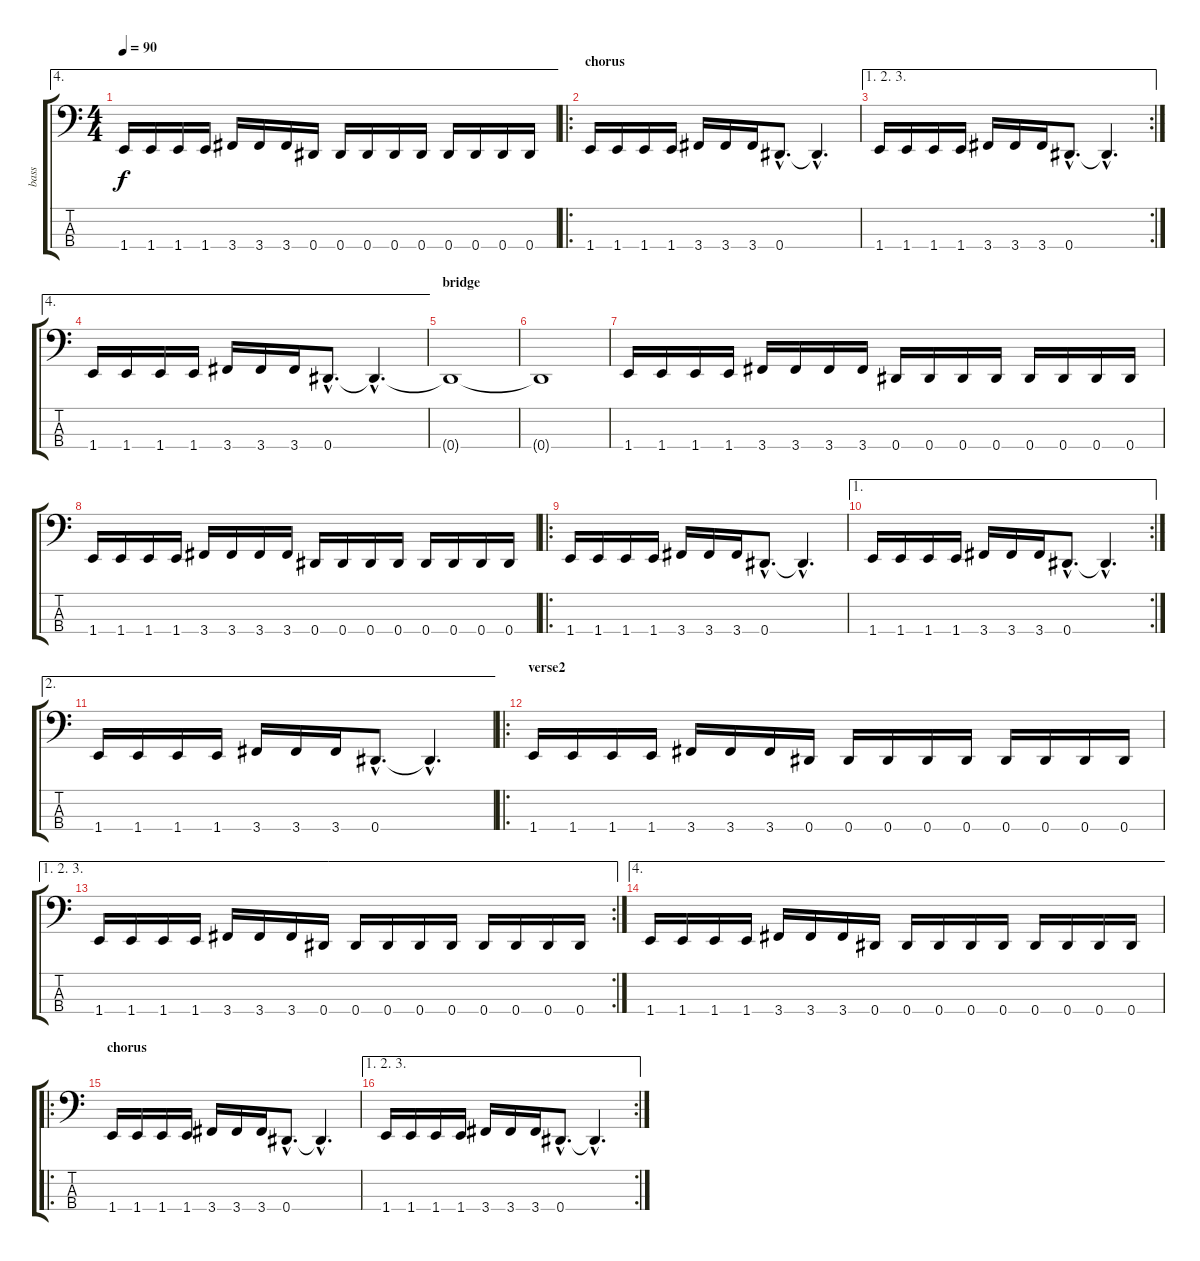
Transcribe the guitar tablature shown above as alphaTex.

\track ("bass" "bass") {instrument electricbassfinger}
\staff {score tabs}
\tuning (Gb2 Db2 Ab1 Eb1) {hide}
\ae 4
\ts (4 4)
\tempo 90
\clef f4
\ks c
1.4.16{dy f} 1.4.16 1.4.16 1.4.16 3.4.16 3.4.16 3.4.16 0.4.16 0.4.16 0.4.16 0.4.16 0.4.16 0.4.16 0.4.16 0.4.16 0.4.16 |
\ro
\section ("" "chorus")
1.4.16 1.4.16 1.4.16 1.4.16 3.4.16 3.4.16 3.4.16 0.4{hac}.8{d} 0.4{hac t}.4{d} |
\ae (1 2 3)
\rc 2
1.4.16 1.4.16 1.4.16 1.4.16 3.4.16 3.4.16 3.4.16 0.4{hac}.8{d} 0.4{hac t}.4{d} |
\ae 4
1.4.16 1.4.16 1.4.16 1.4.16 3.4.16 3.4.16 3.4.16 0.4{hac}.8{d} 0.4{hac t}.4{d} |
\section ("" "bridge")
0.4{t}.1 |
0.4{t}.1 |
1.4.16 1.4.16 1.4.16 1.4.16 3.4.16 3.4.16 3.4.16 3.4.16 0.4.16 0.4.16 0.4.16 0.4.16 0.4.16 0.4.16 0.4.16 0.4.16 |
1.4.16 1.4.16 1.4.16 1.4.16 3.4.16 3.4.16 3.4.16 3.4.16 0.4.16 0.4.16 0.4.16 0.4.16 0.4.16 0.4.16 0.4.16 0.4.16 |
\ro
1.4.16 1.4.16 1.4.16 1.4.16 3.4.16 3.4.16 3.4.16 0.4{hac}.8{d} 0.4{hac t}.4{d} |
\ae 1
\rc 2
1.4.16 1.4.16 1.4.16 1.4.16 3.4.16 3.4.16 3.4.16 0.4{hac}.8{d} 0.4{hac t}.4{d} |
\ae 2
1.4.16 1.4.16 1.4.16 1.4.16 3.4.16 3.4.16 3.4.16 0.4{hac}.8{d} 0.4{hac t}.4{d} |
\ro
\section ("" "verse2")
1.4.16 1.4.16 1.4.16 1.4.16 3.4.16 3.4.16 3.4.16 0.4.16 0.4.16 0.4.16 0.4.16 0.4.16 0.4.16 0.4.16 0.4.16 0.4.16 |
\ae (1 2 3)
\rc 2
1.4.16 1.4.16 1.4.16 1.4.16 3.4.16 3.4.16 3.4.16 0.4.16 0.4.16 0.4.16 0.4.16 0.4.16 0.4.16 0.4.16 0.4.16 0.4.16 |
\ae 4
1.4.16 1.4.16 1.4.16 1.4.16 3.4.16 3.4.16 3.4.16 0.4.16 0.4.16 0.4.16 0.4.16 0.4.16 0.4.16 0.4.16 0.4.16 0.4.16 |
\ro
\section ("" "chorus")
1.4.16 1.4.16 1.4.16 1.4.16 3.4.16 3.4.16 3.4.16 0.4{hac}.8{d} 0.4{hac t}.4{d} |
\ae (1 2 3)
\rc 2
1.4.16 1.4.16 1.4.16 1.4.16 3.4.16 3.4.16 3.4.16 0.4{hac}.8{d} 0.4{hac t}.4{d}
